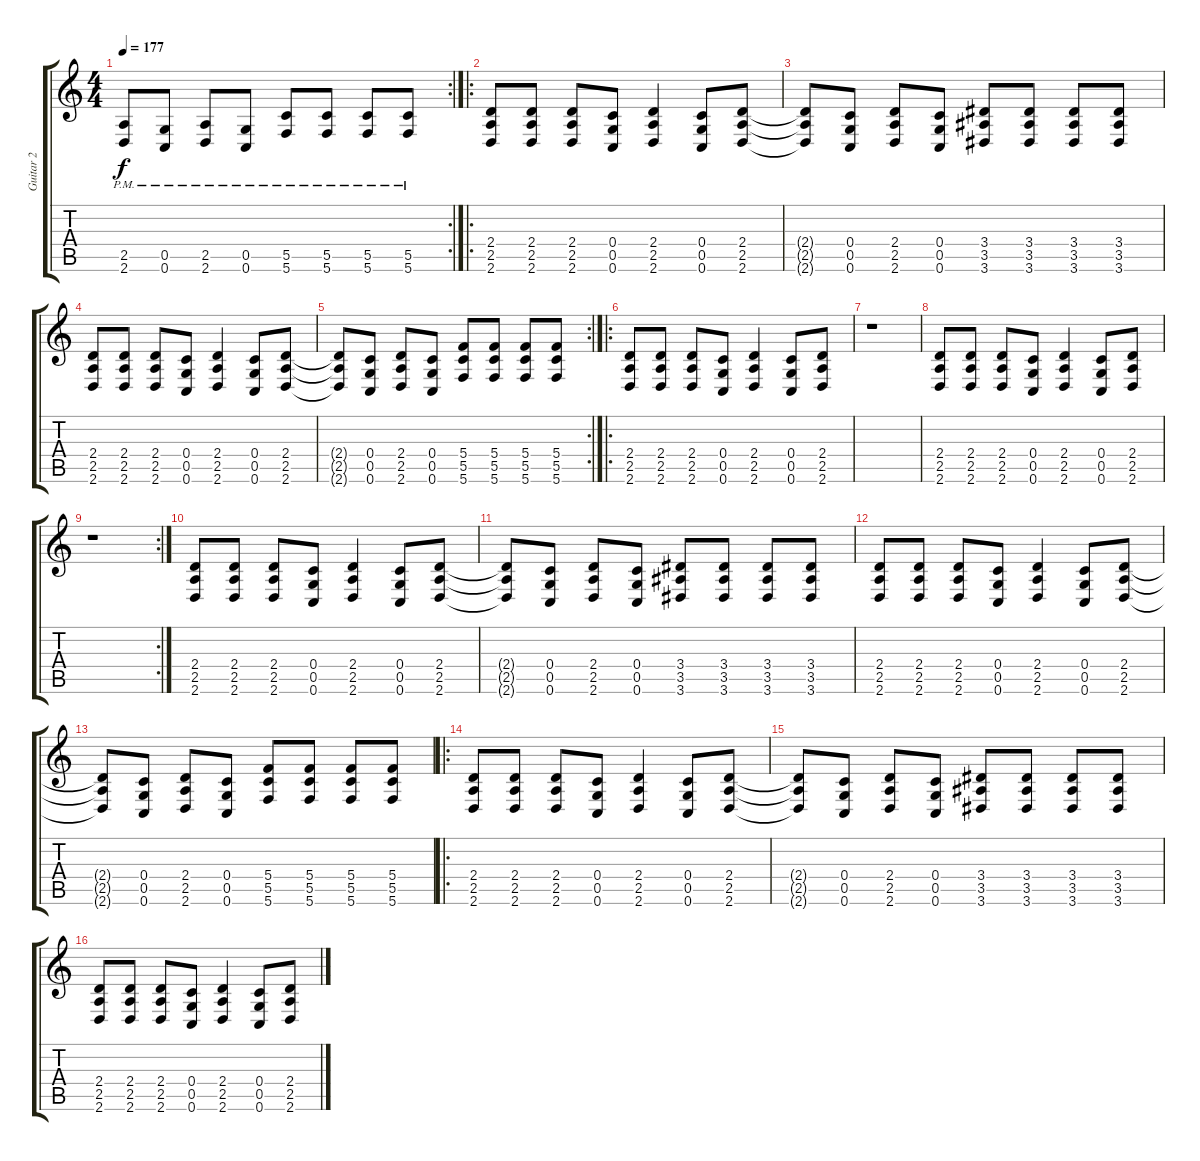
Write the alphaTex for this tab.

\track ("Guitar 2" "Guitar 2") {instrument distortionguitar}
\staff {score tabs}
\tuning (D4 A3 F3 C3 G2 C2) {hide}
\rc 2
\ts (4 4)
\tempo 177
\clef g2
\ks c
(2.5{pm t} 2.6{pm t}).8{dy f} (0.5{pm} 0.6{pm}).8 (2.5{pm} 2.6{pm}).8 (0.5{pm} 0.6{pm}).8 (5.5{pm} 5.6{pm}).8 (5.5{pm} 5.6{pm}).8 (5.5{pm} 5.6{pm}).8 (5.5{pm} 5.6{pm}).8 |
\ro
(2.4 2.5 2.6).8 (2.4 2.5 2.6).8 (2.4 2.5 2.6).8 (0.4 0.5 0.6).8 (2.4 2.5 2.6).4 (0.4 0.5 0.6).8 (2.4 2.5 2.6).8 |
(2.4{t} 2.5{t} 2.6{t}).8 (0.4 0.5 0.6).8 (2.4 2.5 2.6).8 (0.4 0.5 0.6).8 (3.4 3.5 3.6).8 (3.4 3.5 3.6).8 (3.4 3.5 3.6).8 (3.4 3.5 3.6).8 |
(2.4 2.5 2.6).8 (2.4 2.5 2.6).8 (2.4 2.5 2.6).8 (0.4 0.5 0.6).8 (2.4 2.5 2.6).4 (0.4 0.5 0.6).8 (2.4 2.5 2.6).8 |
\rc 2
(2.4{t} 2.5{t} 2.6{t}).8 (0.4 0.5 0.6).8 (2.4 2.5 2.6).8 (0.4 0.5 0.6).8 (5.4 5.5 5.6).8 (5.4 5.5 5.6).8 (5.4 5.5 5.6).8 (5.4 5.5 5.6).8 |
\ro
(2.4 2.5 2.6).8 (2.4 2.5 2.6).8 (2.4 2.5 2.6).8 (0.4 0.5 0.6).8 (2.4 2.5 2.6).4 (0.4 0.5 0.6).8 (2.4 2.5 2.6).8 |
r.1 |
(2.4 2.5 2.6).8 (2.4 2.5 2.6).8 (2.4 2.5 2.6).8 (0.4 0.5 0.6).8 (2.4 2.5 2.6).4 (0.4 0.5 0.6).8 (2.4 2.5 2.6).8 |
\rc 2
r.1 |
(2.4 2.5 2.6).8 (2.4 2.5 2.6).8 (2.4 2.5 2.6).8 (0.4 0.5 0.6).8 (2.4 2.5 2.6).4 (0.4 0.5 0.6).8 (2.4 2.5 2.6).8 |
(2.4{t} 2.5{t} 2.6{t}).8 (0.4 0.5 0.6).8 (2.4 2.5 2.6).8 (0.4 0.5 0.6).8 (3.4 3.5 3.6).8 (3.4 3.5 3.6).8 (3.4 3.5 3.6).8 (3.4 3.5 3.6).8 |
(2.4 2.5 2.6).8 (2.4 2.5 2.6).8 (2.4 2.5 2.6).8 (0.4 0.5 0.6).8 (2.4 2.5 2.6).4 (0.4 0.5 0.6).8 (2.4 2.5 2.6).8 |
(2.4{t} 2.5{t} 2.6{t}).8 (0.4 0.5 0.6).8 (2.4 2.5 2.6).8 (0.4 0.5 0.6).8 (5.4 5.5 5.6).8 (5.4 5.5 5.6).8 (5.4 5.5 5.6).8 (5.4 5.5 5.6).8 |
\ro
(2.4 2.5 2.6).8 (2.4 2.5 2.6).8 (2.4 2.5 2.6).8 (0.4 0.5 0.6).8 (2.4 2.5 2.6).4 (0.4 0.5 0.6).8 (2.4 2.5 2.6).8 |
(2.4{t} 2.5{t} 2.6{t}).8 (0.4 0.5 0.6).8 (2.4 2.5 2.6).8 (0.4 0.5 0.6).8 (3.4 3.5 3.6).8 (3.4 3.5 3.6).8 (3.4 3.5 3.6).8 (3.4 3.5 3.6).8 |
(2.4 2.5 2.6).8 (2.4 2.5 2.6).8 (2.4 2.5 2.6).8 (0.4 0.5 0.6).8 (2.4 2.5 2.6).4 (0.4 0.5 0.6).8 (2.4 2.5 2.6).8
